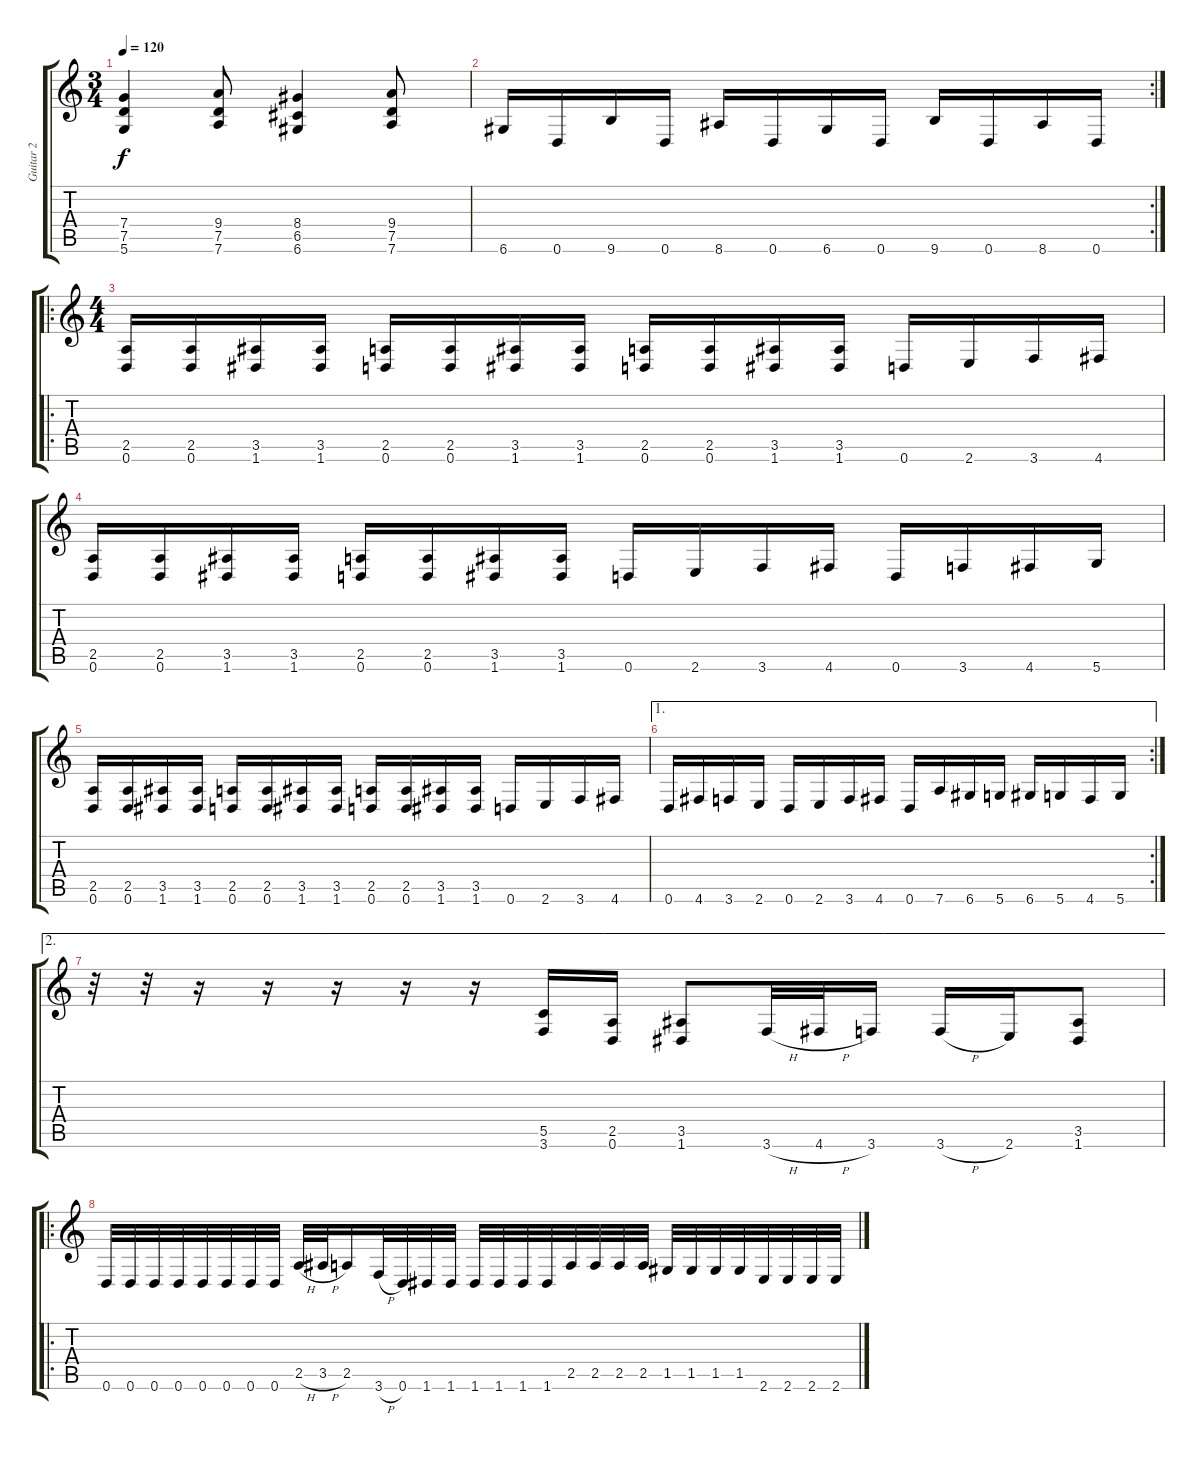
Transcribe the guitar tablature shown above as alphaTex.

\track ("Guitar 2" "Guitar 2") {instrument distortionguitar}
\staff {score tabs}
\tuning (D4 A3 F3 C3 G2 D2) {hide}
\ts (3 4)
\tempo 120
\clef g2
\ks c
(7.4 7.5 5.6).4{dy f} (9.4 7.5 7.6).8 (8.4 6.5 6.6).4 (9.4 7.5 7.6).8 |
\rc 2
6.6.16 0.6.16 9.6.16 0.6.16 8.6.16 0.6.16 6.6.16 0.6.16 9.6.16 0.6.16 8.6.16 0.6.16 |
\ro
\ts (4 4)
(2.5 0.6).16 (2.5 0.6).16 (3.5 1.6).16 (3.5 1.6).16 (2.5 0.6).16 (2.5 0.6).16 (3.5 1.6).16 (3.5 1.6).16 (2.5 0.6).16 (2.5 0.6).16 (3.5 1.6).16 (3.5 1.6).16 0.6.16 2.6.16 3.6.16 4.6.16 |
(2.5 0.6).16 (2.5 0.6).16 (3.5 1.6).16 (3.5 1.6).16 (2.5 0.6).16 (2.5 0.6).16 (3.5 1.6).16 (3.5 1.6).16 0.6.16 2.6.16 3.6.16 4.6.16 0.6.16 3.6.16 4.6.16 5.6.16 |
(2.5 0.6).16 (2.5 0.6).16 (3.5 1.6).16 (3.5 1.6).16 (2.5 0.6).16 (2.5 0.6).16 (3.5 1.6).16 (3.5 1.6).16 (2.5 0.6).16 (2.5 0.6).16 (3.5 1.6).16 (3.5 1.6).16 0.6.16 2.6.16 3.6.16 4.6.16 |
\ae 1
\rc 2
0.6.16 4.6.16 3.6.16 2.6.16 0.6.16 2.6.16 3.6.16 4.6.16 0.6.16 7.6.16 6.6.16 5.6.16 6.6.16 5.6.16 4.6.16 5.6.16 |
\ae 2
r.32 r.32 r.16 r.16 r.16 r.16 r.16 (5.5 3.6).16 (2.5 0.6).16 (3.5 1.6).8 3.6{h}.32 4.6{h}.32 3.6.16 3.6{h}.16 2.6.16 (3.5 1.6).8 |
\ro
0.6.32 0.6.32 0.6.32 0.6.32 0.6.32 0.6.32 0.6.32 0.6.32 2.5{h}.32 3.5{h}.32 2.5.16 3.6{h}.32 0.6.32 1.6.32 1.6.32 1.6.32 1.6.32 1.6.32 1.6.32 2.5.32 2.5.32 2.5.32 2.5.32 1.5.32 1.5.32 1.5.32 1.5.32 2.6.32 2.6.32 2.6.32 2.6.32
